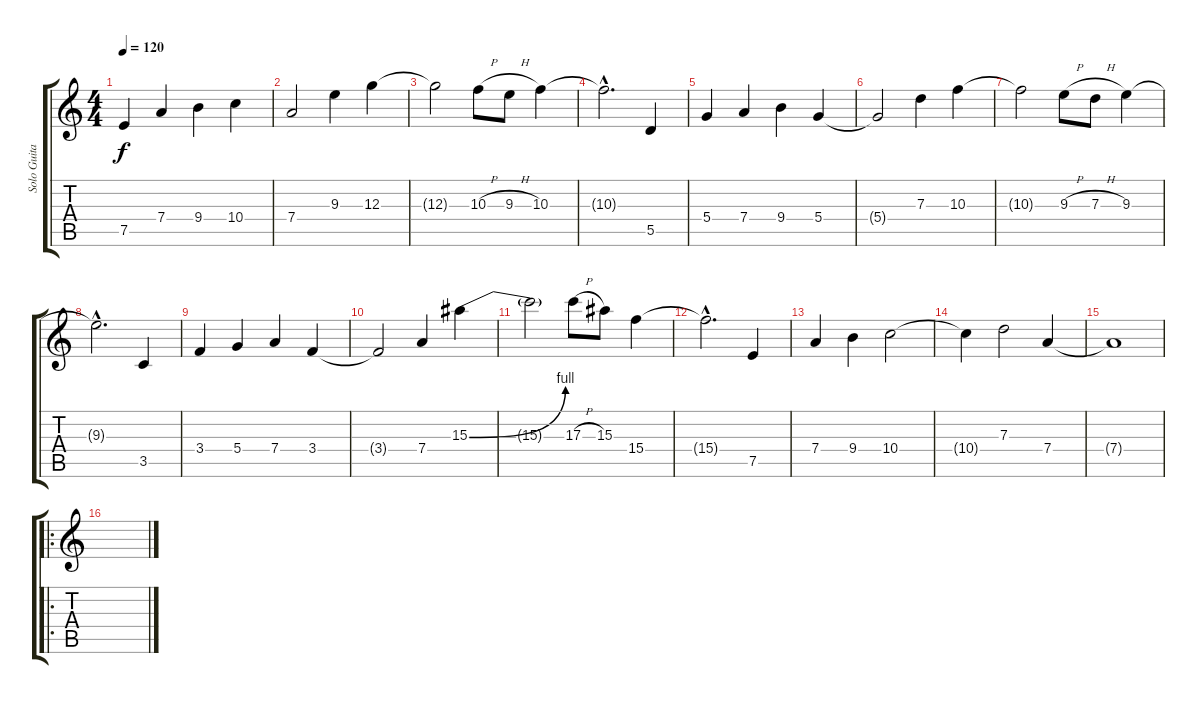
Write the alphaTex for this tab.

\track ("Solo Guitar" "Solo Guita") {instrument electricguitarclean}
\staff {score tabs}
\tuning (E4 B3 G3 D3 A2 E2) {hide}
\ts (4 4)
\tempo 120
\clef g2
\ks c
7.5.4{dy f instrument distortionguitar} 7.4.4 9.4.4 10.4.4 |
7.4.2 9.3.4 12.3.4 |
12.3{t}.2 10.3{h}.8 9.3{h}.8 10.3.4 |
10.3{hac t}.2{d} 5.5.4 |
5.4.4 7.4.4 9.4.4 5.4.4 |
5.4{t}.2 7.3.4 10.3.4 |
10.3{t}.2 9.3{h}.8 7.3{h}.8 9.3.4 |
9.3{hac t}.2{d} 3.5.4 |
3.4.4 5.4.4 7.4.4 3.4.4 |
3.4{t}.2 7.4.4 15.3{be (bend 0 0 60 4)}.4 |
15.3{t}.2 17.3{h}.8 15.3.8 15.4.4 |
15.4{hac t}.2{d} 7.5.4 |
7.4.4 9.4.4 10.4.2 |
10.4{t}.4 7.3.2 7.4.4 |
7.4{t}.1 |
\ro
